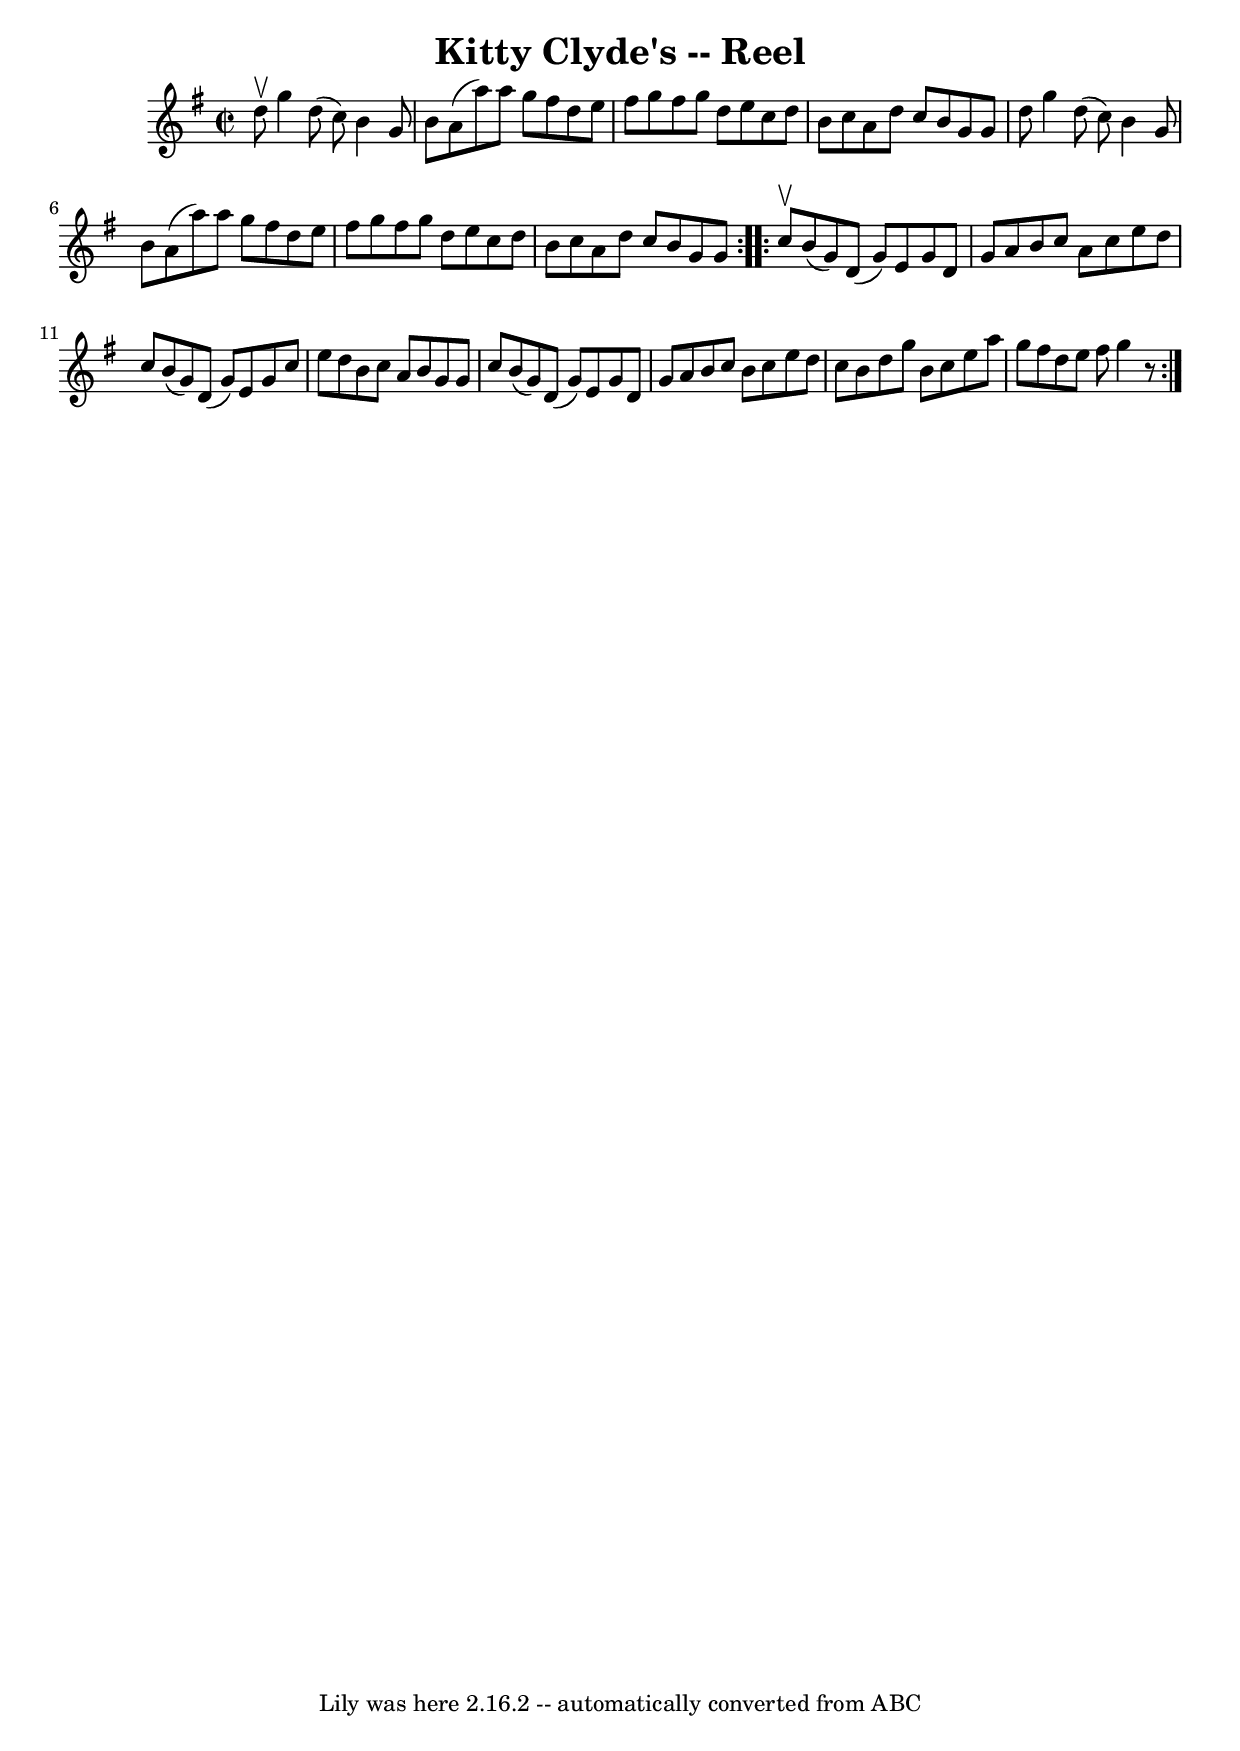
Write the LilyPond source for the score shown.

\version "2.16.2"
\include "Mammoth.ily"
\header {
  %% book = "Ryan's Mammoth Collection"
  crossRefNumber = "1"
  footnotes = "\\\\275"
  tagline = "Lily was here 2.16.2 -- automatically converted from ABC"
  title = "Kitty Clyde's -- Reel"

}
voicedefault =  {



  \repeat volta 2 {

    \override Staff.TimeSignature #'style = #'C
    \time 2/2 
    \key g \major
 d''8^\upbow |
    g''4 d''8 (c''8)  
    b'4 g'8 b'8    |
    a'8 (a''8) a''8 g''8 fis''8    
    d''8 e''8 fis''8    |
    g''8 fis''8 g''8 d''8 e''8    
    c''8 d''8 b'8    |
    c''8 a'8 d''8 c''8 b'8 g'8    
    g'8 d''8    |
    g''4 d''8 (c''8) b'4 g'8 b'8    
    |
    a'8 (a''8) a''8 g''8 fis''8 d''8 e''8 fis''8  
    |
    g''8 fis''8 g''8 d''8 e''8 c''8 d''8 b'8    
    |
    c''8 a'8 d''8 c''8 b'8 g'8 g'8    
  }     

  \repeat volta 2 {
    c''8^\upbow |
    b'8 (g'8) d'8 (g'8) 
    e'8 g'8 d'8 g'8    |
    a'8 b'8 c''8 a'8 c''8    
    e''8 d''8 c''8    |
    b'8 (g'8) d'8 (g'8) e'8    
    g'8 c''8 e''8    |
    d''8 b'8 c''8 a'8 b'8 g'8    
    g'8 c''8    |
    b'8 (g'8) d'8 (g'8) e'8 g'8    
    d'8 g'8    |
    a'8 b'8 c''8 b'8 c''8 e''8 d''8    
    c''8    |
    b'8 d''8 g''8 b'8 c''8 e''8 a''8 g''8   
    |
    fis''8 d''8 e''8 fis''8 g''4    r8 
  }   

}

\score{
  <<

    \context Staff="default"
    {
      \voicedefault 
      
    }

  >>
  \layout {
    
  }
  \midi {
  }

}
